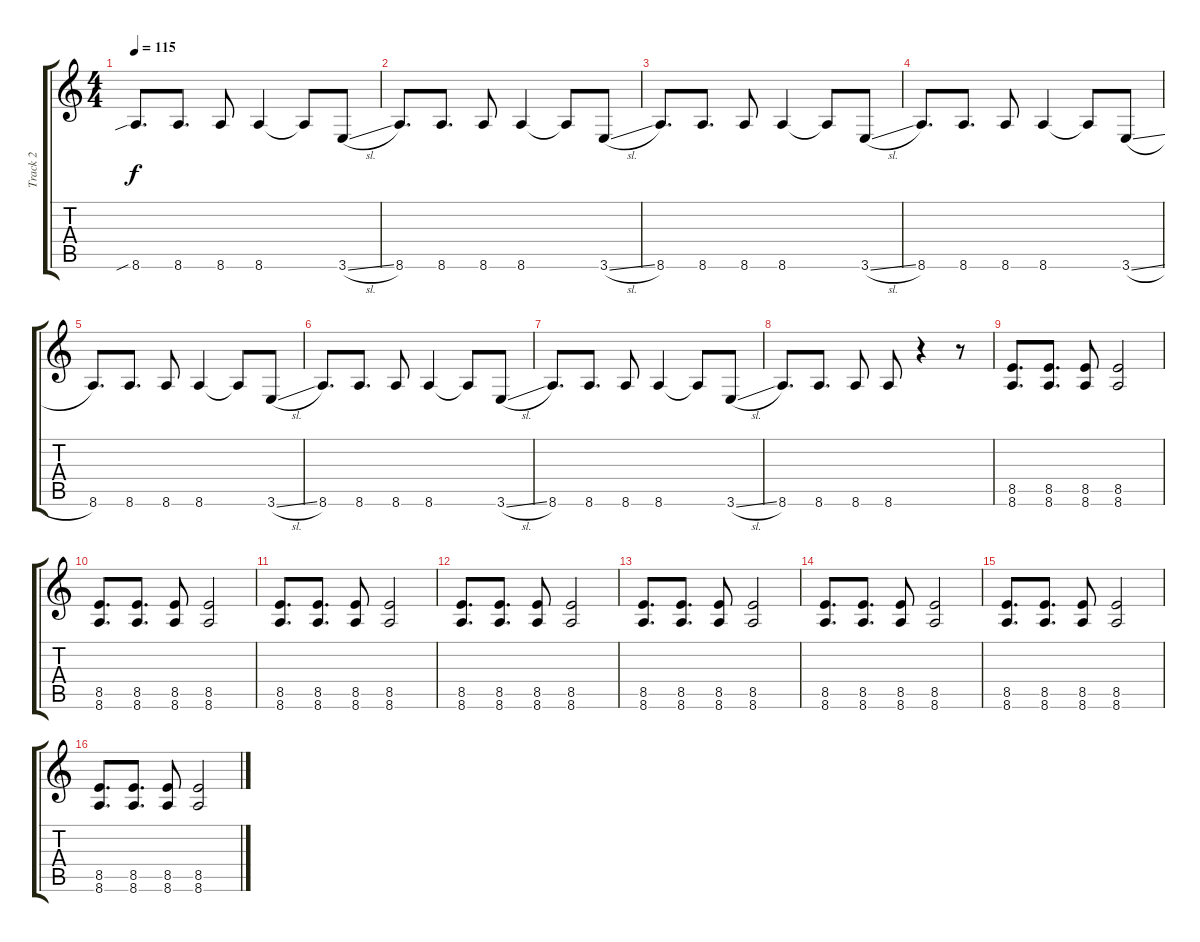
\track ("Track 2" "Track 2") {instrument distortionguitar}
\staff {score tabs}
\tuning (Eb4 Bb3 Gb3 Db3 Ab2 Db2) {hide}
\ts (4 4)
\tempo 115
\clef g2
\ks c
8.6{sib}.8{d dy f instrument overdrivenguitar} 8.6.8{d} 8.6.8 8.6.4 8.6{t}.8 3.6{sl}.8 |
8.6.8{d} 8.6.8{d} 8.6.8 8.6.4 8.6{t}.8 3.6{sl}.8 |
8.6.8{d} 8.6.8{d} 8.6.8 8.6.4 8.6{t}.8 3.6{sl}.8 |
8.6.8{d} 8.6.8{d} 8.6.8 8.6.4 8.6{t}.8 3.6{sl}.8 |
8.6.8{d} 8.6.8{d} 8.6.8 8.6.4 8.6{t}.8 3.6{sl}.8 |
8.6.8{d} 8.6.8{d} 8.6.8 8.6.4 8.6{t}.8 3.6{sl}.8 |
8.6.8{d} 8.6.8{d} 8.6.8 8.6.4 8.6{t}.8 3.6{sl}.8 |
8.6.8{d} 8.6.8{d} 8.6.8 8.6.8 r.4 r.8 |
(8.5 8.6).8{d volume 13 instrument distortionguitar} (8.5 8.6).8{d} (8.5 8.6).8 (8.5 8.6).2 |
(8.5 8.6).8{d volume 13 instrument distortionguitar} (8.5 8.6).8{d} (8.5 8.6).8 (8.5 8.6).2 |
(8.5 8.6).8{d volume 13 instrument distortionguitar} (8.5 8.6).8{d} (8.5 8.6).8 (8.5 8.6).2 |
(8.5 8.6).8{d volume 13 instrument distortionguitar} (8.5 8.6).8{d} (8.5 8.6).8 (8.5 8.6).2 |
(8.5 8.6).8{d volume 13 instrument distortionguitar} (8.5 8.6).8{d} (8.5 8.6).8 (8.5 8.6).2 |
(8.5 8.6).8{d volume 13 instrument distortionguitar} (8.5 8.6).8{d} (8.5 8.6).8 (8.5 8.6).2 |
(8.5 8.6).8{d volume 13 instrument distortionguitar} (8.5 8.6).8{d} (8.5 8.6).8 (8.5 8.6).2 |
(8.5 8.6).8{d volume 13 instrument distortionguitar} (8.5 8.6).8{d} (8.5 8.6).8 (8.5 8.6).2
